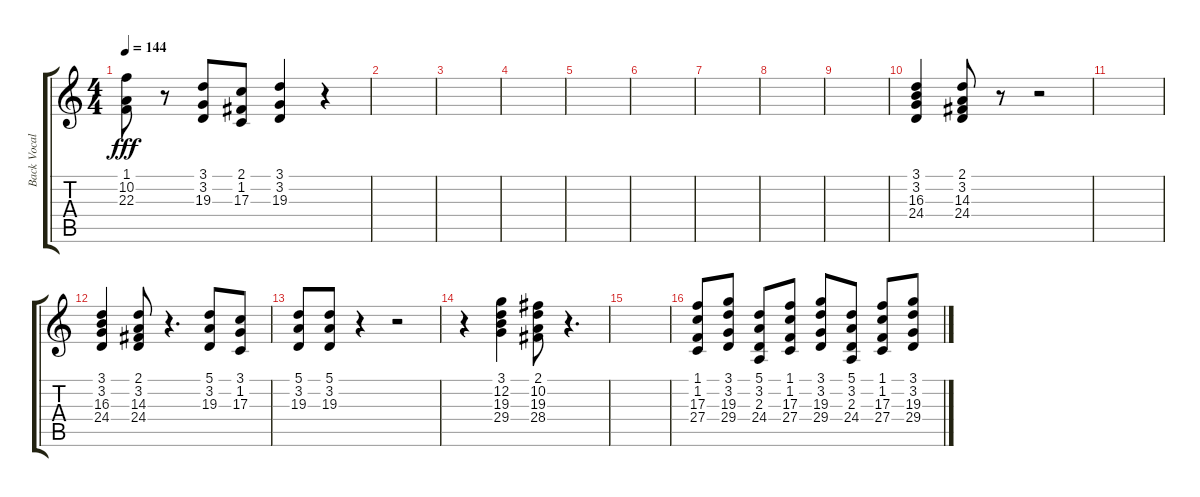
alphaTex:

\track ("Back Vocals" "Back Vocal") {instrument choiraahs}
\staff {score tabs}
\tuning (E4 B3 G3 D3 A2 E2) {hide}
\ts (4 4)
\tempo 144
\clef g2
\ks c
(1.1 10.2 22.3).8{dy fff} r.8 (3.1 3.2 19.3).8 (2.1 1.2 17.3).8 (3.1 3.2 19.3).4 r.4 |
|
|
|
|
|
|
|
|
(3.1 3.2 16.3 24.4).4 (2.1 3.2 14.3 24.4).8 r.8 r.2 |
|
(3.1 3.2 16.3 24.4).4 (2.1 3.2 14.3 24.4).8 r.4{d} (5.1 3.2 19.3).8 (3.1 1.2 17.3).8 |
(5.1 3.2 19.3).8 (5.1 3.2 19.3).8 r.4 r.2 |
r.4 (3.1 12.2 19.3 29.4).4 (2.1 10.2 19.3 28.4).8 r.4{d} |
|
(1.1 1.2 17.3 27.4).8 (3.1 3.2 19.3 29.4).8 (5.1 3.2 2.3 24.4).8 (1.1 1.2 17.3 27.4).8 (3.1 3.2 19.3 29.4).8 (5.1 3.2 2.3 24.4).8 (1.1 1.2 17.3 27.4).8 (3.1 3.2 19.3 29.4).8
